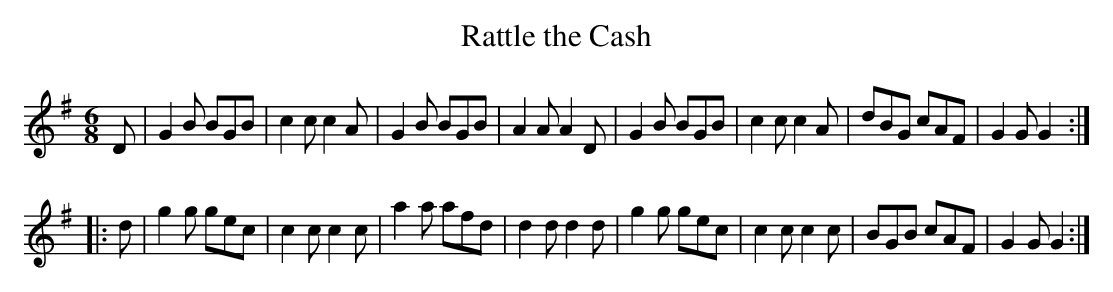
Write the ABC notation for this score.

X:1
T:Rattle the Cash
M:6/8
L:1/8
K:G
D | G2B BGB | c2c c2A | G2B BGB | A2A A2D | G2B BGB | c2c c2A | dBG cAF | G2G G2 :|
|: d | g2g gec | c2c c2c | a2a afd | d2d d2d | g2g gec | c2c c2c | BGB cAF | G2G G2 :|
